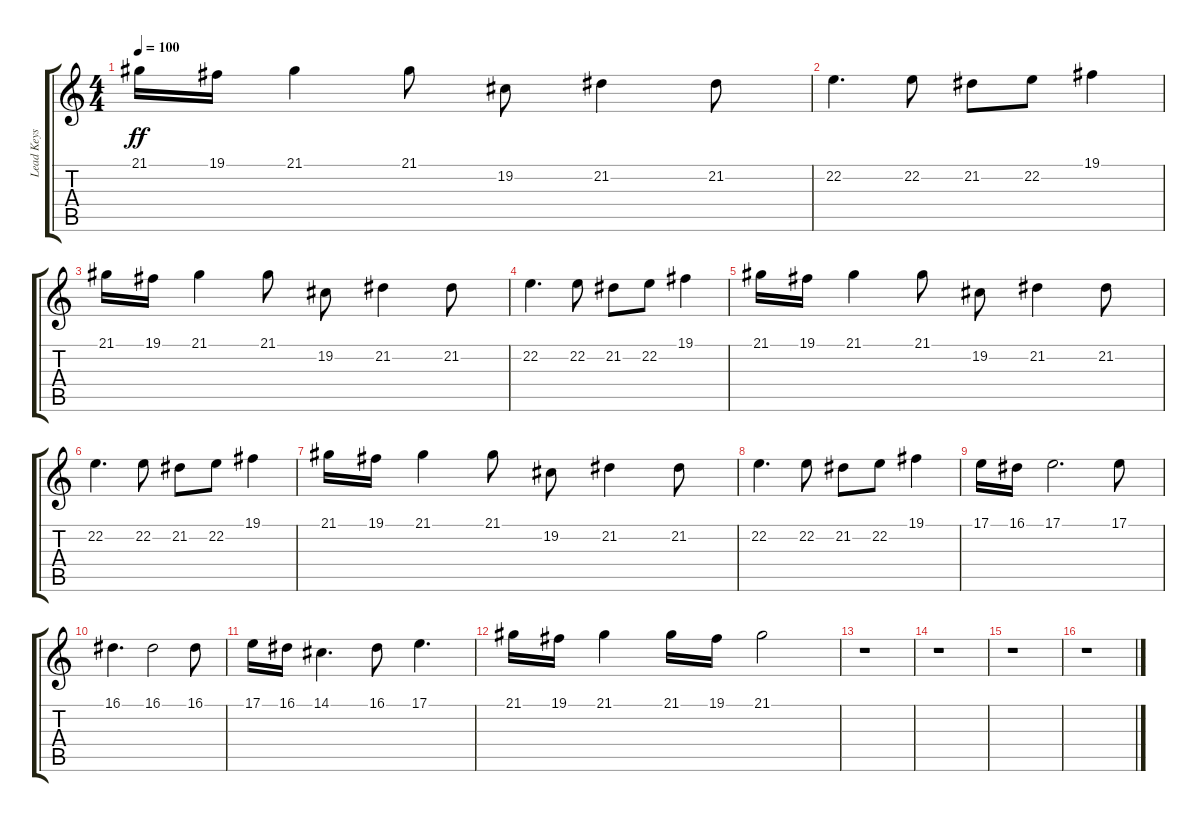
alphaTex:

\track ("Lead Keys" "Lead Keys") {instrument electricpiano1}
\staff {score tabs}
\tuning (B3 Gb3 D3 A2 E2 B1) {hide}
\ts (4 4)
\tempo 100
\clef g2
\ks c
21.1.16{dy ff volume 13 balance 7 instrument electricpiano1} 19.1.16 21.1.4 21.1.8 19.2.8 21.2.4 21.2.8 |
22.2.4{d} 22.2.8 21.2.8 22.2.8 19.1.4 |
21.1.16{volume 16 balance 11} 19.1.16 21.1.4 21.1.8 19.2.8 21.2.4 21.2.8 |
22.2.4{d} 22.2.8 21.2.8 22.2.8 19.1.4 |
21.1.16 19.1.16 21.1.4 21.1.8 19.2.8 21.2.4 21.2.8 |
22.2.4{d} 22.2.8 21.2.8 22.2.8 19.1.4 |
21.1.16 19.1.16 21.1.4 21.1.8 19.2.8 21.2.4 21.2.8 |
22.2.4{d} 22.2.8 21.2.8 22.2.8 19.1.4 |
17.1.16 16.1.16 17.1.2{d} 17.1.8 |
16.1.4{d} 16.1.2 16.1.8 |
17.1.16 16.1.16 14.1.4{d} 16.1.8 17.1.4{d} |
21.1.16 19.1.16 21.1.4 21.1.16 19.1.16 21.1.2 |
r.1 |
r.1 |
r.1 |
r.1
